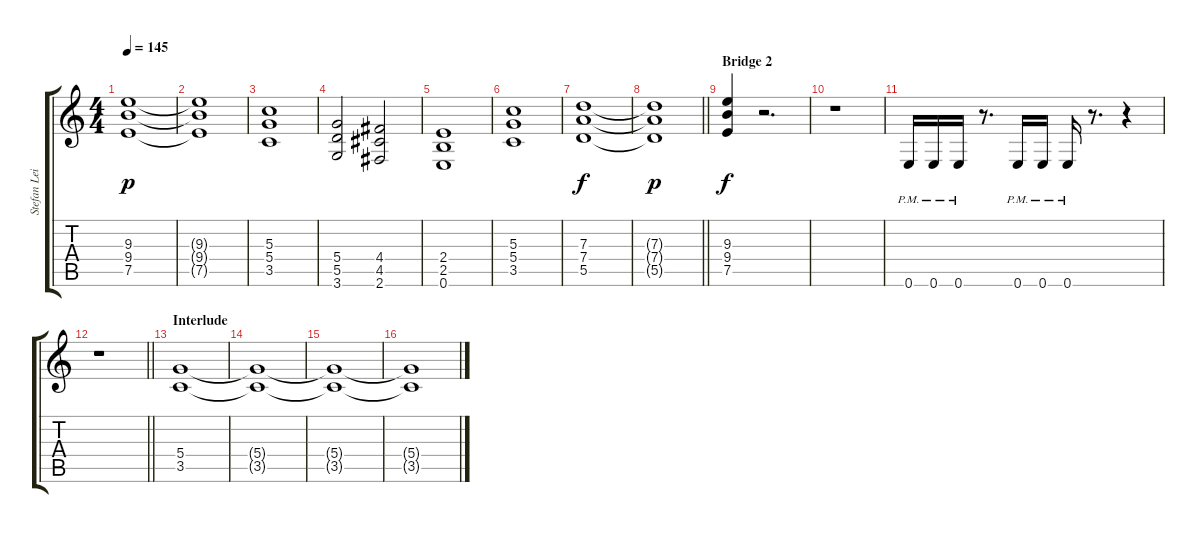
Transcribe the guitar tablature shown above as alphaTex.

\track ("Stefan Leibing" "Stefan Lei") {instrument distortionguitar}
\staff {score tabs}
\tuning (E4 B3 G3 D3 A2 E2) {hide}
\ts (4 4)
\tempo 145
\clef g2
\ks c
(9.3 9.4 7.5).1{dy p} |
(9.3{t} 9.4{t} 7.5{t}).1 |
(5.3 5.4 3.5).1 |
(5.4 5.5 3.6).2 (4.4 4.5 2.6).2 |
(2.4 2.5 0.6).1 |
(5.3 5.4 3.5).1 |
(7.3 7.4 5.5).1{dy f} |
\barLineRight lightlight
(7.3{t} 7.4{t} 5.5{t}).1{dy p} |
\section ("" "Bridge 2")
(9.3 9.4 7.5).4{dy f volume 14} r.2{d} |
r.1 |
0.6{pm}.16 0.6{pm}.16 0.6{pm}.16 r.8{d} 0.6{pm}.16 0.6{pm}.16 0.6{pm}.16 r.8{d} r.4 |
\barLineRight lightlight
r.1 |
\section ("" "Interlude")
(5.4 3.5).1{volume 12} |
(5.4{t} 3.5{t}).1 |
(5.4{t} 3.5{t}).1 |
(5.4{t} 3.5{t}).1
